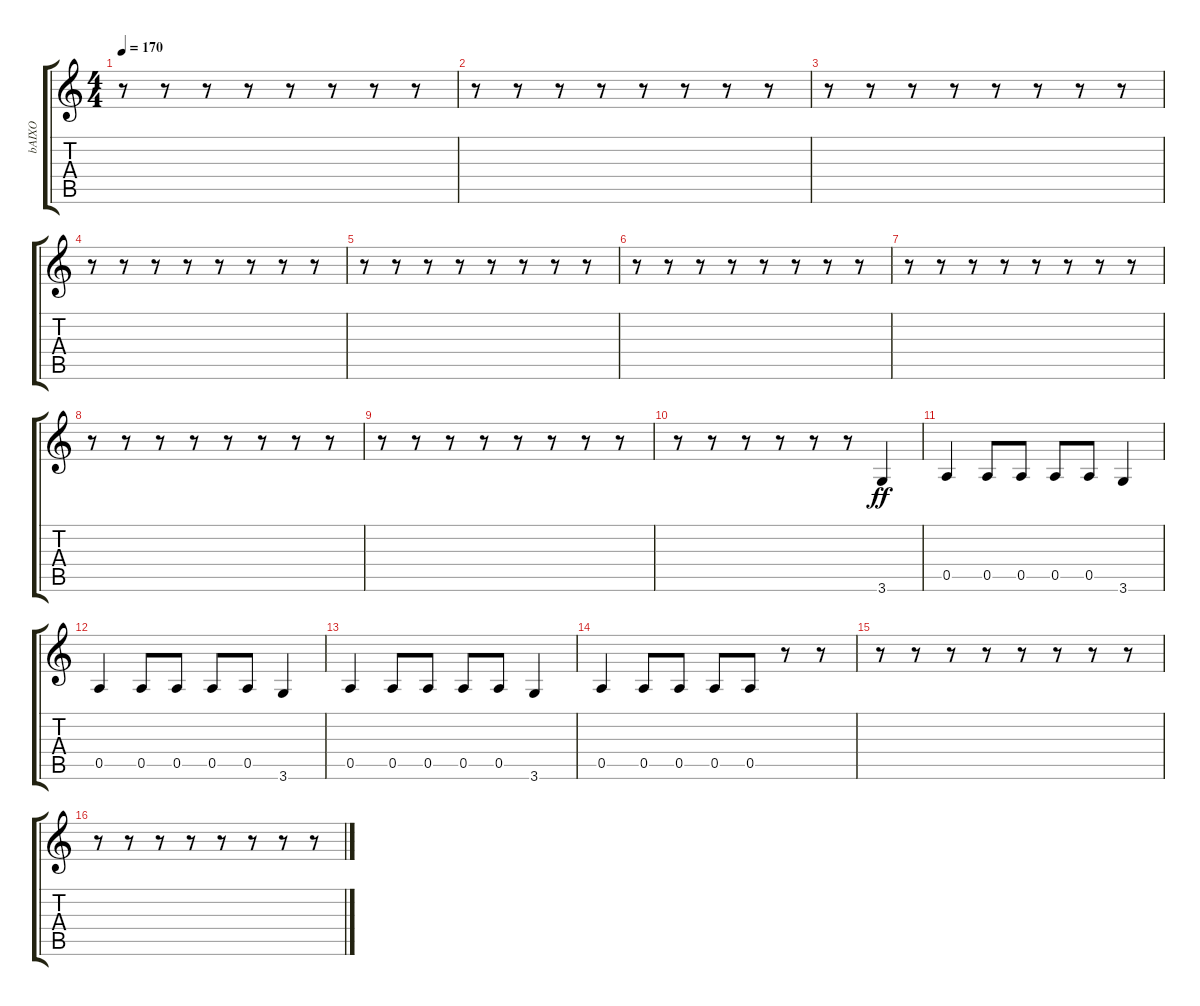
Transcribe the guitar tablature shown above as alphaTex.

\track ("bAIXO" "bAIXO") {instrument electricbasspick}
\staff {score tabs}
\tuning (E4 B3 G3 D3 A2 E2) {hide}
\ts (4 4)
\tempo 170
\clef g2
\ks c
r.8{dy ff} r.8 r.8 r.8 r.8 r.8 r.8 r.8 |
r.8 r.8 r.8 r.8 r.8 r.8 r.8 r.8 |
r.8 r.8 r.8 r.8 r.8 r.8 r.8 r.8 |
r.8 r.8 r.8 r.8 r.8 r.8 r.8 r.8 |
r.8 r.8 r.8 r.8 r.8 r.8 r.8 r.8 |
r.8 r.8 r.8 r.8 r.8 r.8 r.8 r.8 |
r.8 r.8 r.8 r.8 r.8 r.8 r.8 r.8 |
r.8 r.8 r.8 r.8 r.8 r.8 r.8 r.8 |
r.8 r.8 r.8 r.8 r.8 r.8 r.8 r.8 |
r.8 r.8 r.8 r.8 r.8 r.8 3.6.4 |
0.5.4 0.5.8 0.5.8 0.5.8 0.5.8 3.6.4 |
0.5.4 0.5.8 0.5.8 0.5.8 0.5.8 3.6.4 |
0.5.4 0.5.8 0.5.8 0.5.8 0.5.8 3.6.4 |
0.5.4 0.5.8 0.5.8 0.5.8 0.5.8 r.8 r.8 |
r.8 r.8 r.8 r.8 r.8 r.8 r.8 r.8 |
r.8 r.8 r.8 r.8 r.8 r.8 r.8 r.8
